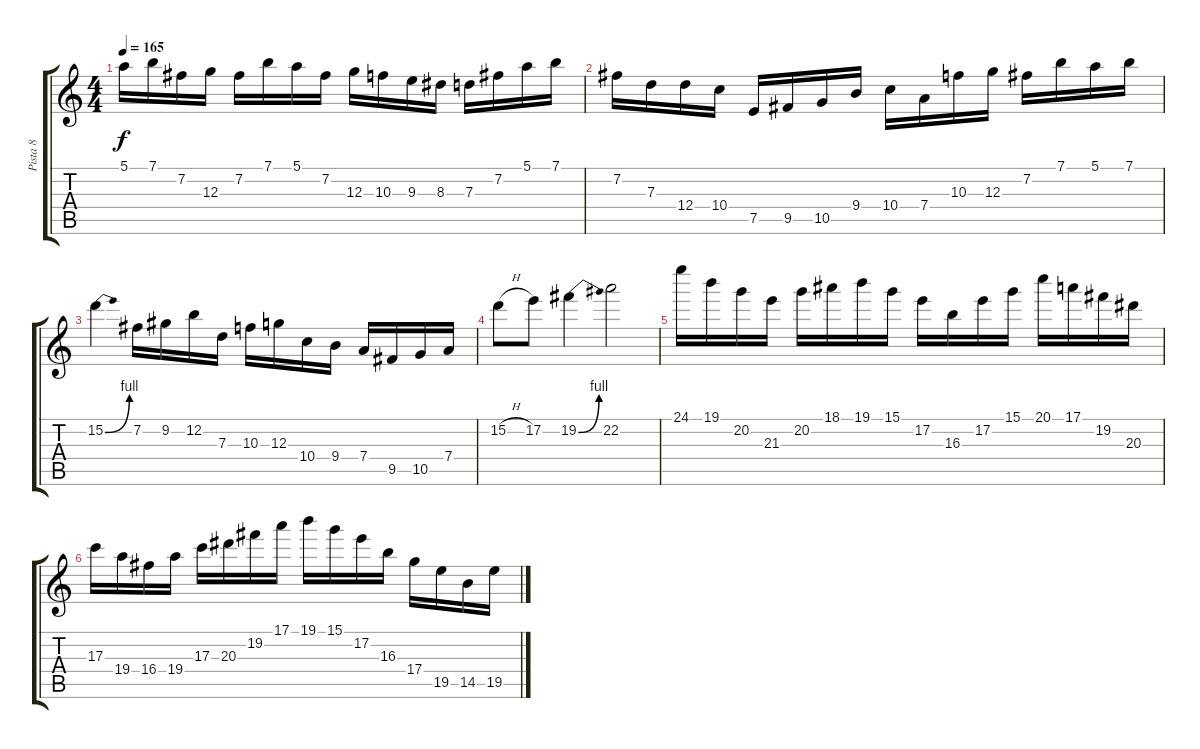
\track ("Pista 8" "Pista 8") {instrument distortionguitar}
\staff {score tabs}
\tuning (E4 B3 G3 D3 A2 E2) {hide}
\ts (4 4)
\tempo 165
\clef g2
\ks c
5.1.16{dy f} 7.1.16 7.2.16 12.3.16 7.2.16 7.1.16 5.1.16 7.2.16 12.3.16 10.3.16 9.3.16 8.3.16 7.3.16 7.2.16 5.1.16 7.1.16 |
7.2.16 7.3.16 12.4.16 10.4.16 7.5.16 9.5.16 10.5.16 9.4.16 10.4.16 7.4.16 10.3.16 12.3.16 7.2.16 7.1.16 5.1.16 7.1.16 |
15.2{be (bend 0 0 60 4)}.4 7.2.16 9.2.16 12.2.16 7.3.16 10.3.16 12.3.16 10.4.16 9.4.16 7.4.16 9.5.16 10.5.16 7.4.16 |
15.2{h}.8 17.2.8 19.2{be (bend 0 0 60 4)}.4 22.2.2 |
24.1.16 19.1.16 20.2.16 21.3.16 20.2.16 18.1.16 19.1.16 15.1.16 17.2.16 16.3.16 17.2.16 15.1.16 20.1.16 17.1.16 19.2.16 20.3.16 |
17.3.16 19.4.16 16.4.16 19.4.16 17.3.16 20.3.16 19.2.16 17.1.16 19.1.16 15.1.16 17.2.16 16.3.16 17.4.16 19.5.16 14.5.16 19.5.16
